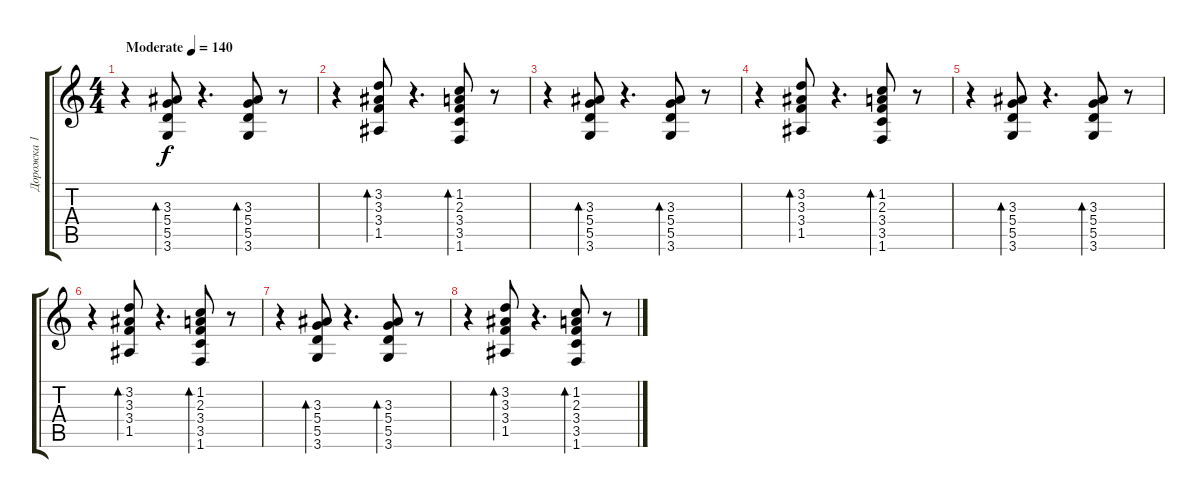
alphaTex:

\track ("Дорожка 1" "Дорожка 1") {instrument acousticbass}
\staff {score tabs}
\tuning (E4 B3 G3 D3 A2 E2) {hide}
\ts (4 4)
\tempo (140 "Moderate")
\clef g2
\ks c
r.4{dy f instrument acousticbass} (3.3 5.4 5.5 3.6).8{bd 60} r.4{d} (3.3 5.4 5.5 3.6).8{bd 60} r.8 |
r.4 (3.2 3.3 3.4 1.5).8{bd 60} r.4{d} (1.2 2.3 3.4 3.5 1.6).8{bd 60} r.8 |
r.4 (3.3 5.4 5.5 3.6).8{bd 60} r.4{d} (3.3 5.4 5.5 3.6).8{bd 60} r.8 |
r.4 (3.2 3.3 3.4 1.5).8{bd 60} r.4{d} (1.2 2.3 3.4 3.5 1.6).8{bd 60} r.8 |
r.4 (3.3 5.4 5.5 3.6).8{bd 60} r.4{d} (3.3 5.4 5.5 3.6).8{bd 60} r.8 |
r.4 (3.2 3.3 3.4 1.5).8{bd 60} r.4{d} (1.2 2.3 3.4 3.5 1.6).8{bd 60} r.8 |
r.4 (3.3 5.4 5.5 3.6).8{bd 60} r.4{d} (3.3 5.4 5.5 3.6).8{bd 60} r.8 |
r.4 (3.2 3.3 3.4 1.5).8{bd 60} r.4{d} (1.2 2.3 3.4 3.5 1.6).8{bd 60} r.8
